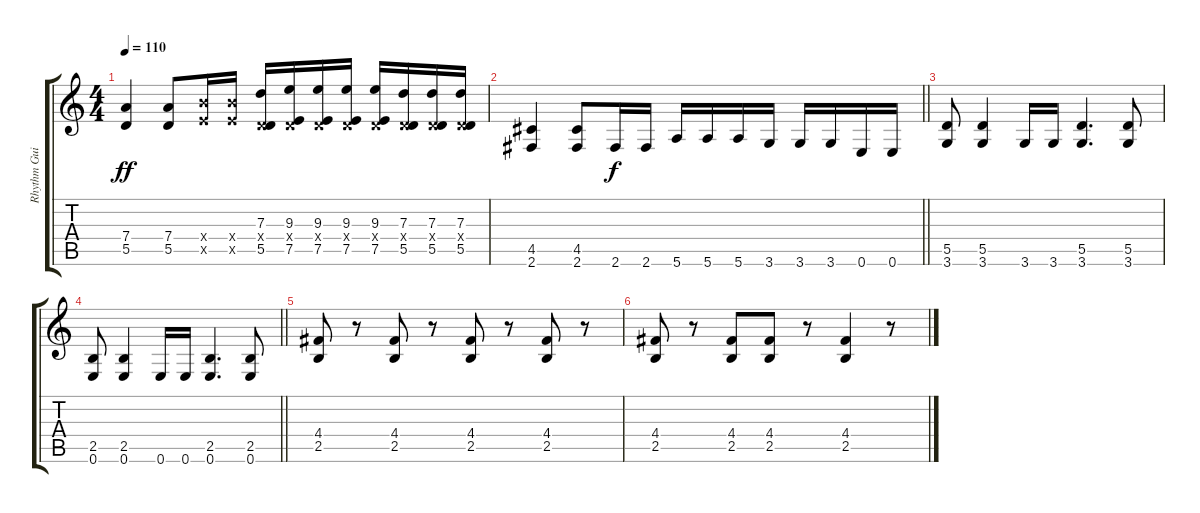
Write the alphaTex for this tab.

\track ("Rhythm Guitar" "Rhythm Gui") {instrument distortionguitar}
\staff {score tabs}
\tuning (E4 B3 G3 D3 A2 E2) {hide}
\ts (4 4)
\tempo 110
\clef g2
\ks c
(7.4 5.5).4{dy ff} (7.4 5.5).8 (9.4{x} 7.5{x}).16 (9.4{x} 7.5{x}).16 (7.3 0.4{x} 5.5).16 (9.3 0.4{x} 7.5).16 (9.3 0.4{x} 7.5).16 (9.3 0.4{x} 7.5).16 (9.3 0.4{x} 7.5).16 (7.3 0.4{x} 5.5).16 (7.3 0.4{x} 5.5).16 (7.3 0.4{x} 5.5).16 |
\barLineRight lightlight
(4.5 2.6).4 (4.5 2.6).8 2.6.16{dy f} 2.6.16 5.6.16 5.6.16 5.6.16 3.6.16 3.6.16 3.6.16 0.6.16 0.6.16 |
(5.5 3.6).8 (5.5 3.6).4 3.6.16 3.6.16 (5.5 3.6).4{d} (5.5 3.6).8 |
\barLineRight lightlight
(2.5 0.6).8 (2.5 0.6).4 0.6.16 0.6.16 (2.5 0.6).4{d} (2.5 0.6).8 |
(4.4 2.5).8 r.8 (4.4 2.5).8 r.8 (4.4 2.5).8 r.8 (4.4 2.5).8 r.8 |
(4.4 2.5).8 r.8 (4.4 2.5).8 (4.4 2.5).8 r.8 (4.4 2.5).4 r.8
